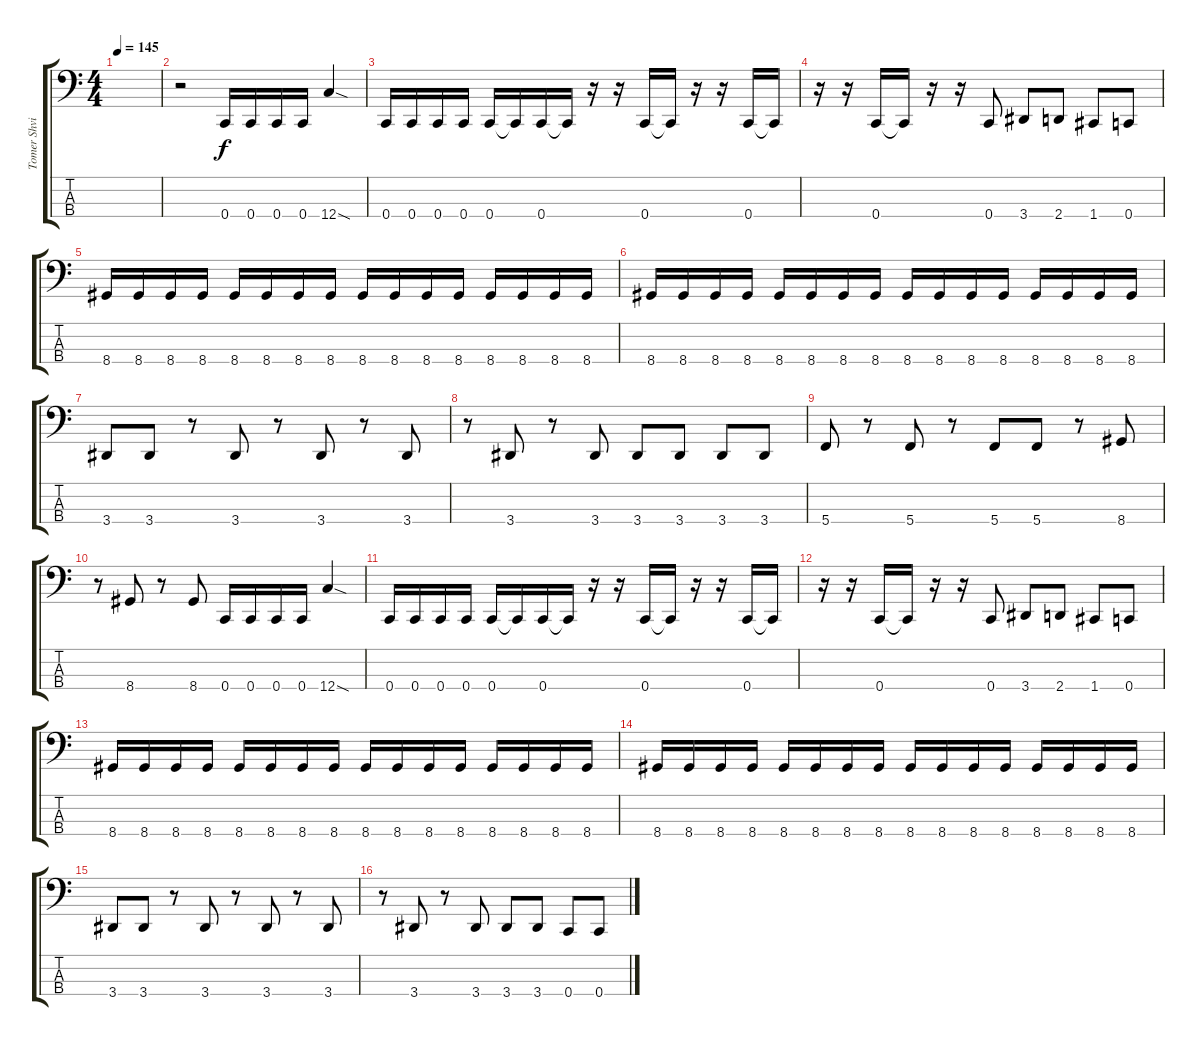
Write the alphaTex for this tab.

\track ("Tomer Shvili" "Tomer Shvi") {instrument electricbasspick}
\staff {score tabs}
\tuning (F2 C2 G1 C1) {hide}
\ts (4 4)
\tempo 145
\clef f4
\ks c
|
r.2 0.4.16{dy f} 0.4.16 0.4.16 0.4.16 12.4{sod}.4 |
0.4.16 0.4.16 0.4.16 0.4.16 0.4.16 0.4{t}.16 0.4.16 0.4{t}.16 r.16 r.16 0.4.16 0.4{t}.16 r.16 r.16 0.4.16 0.4{t}.16 |
r.16 r.16 0.4.16 0.4{t}.16 r.16 r.16 0.4.8 3.4.8 2.4.8 1.4.8 0.4.8 |
8.4.16 8.4.16 8.4.16 8.4.16 8.4.16 8.4.16 8.4.16 8.4.16 8.4.16 8.4.16 8.4.16 8.4.16 8.4.16 8.4.16 8.4.16 8.4.16 |
8.4.16 8.4.16 8.4.16 8.4.16 8.4.16 8.4.16 8.4.16 8.4.16 8.4.16 8.4.16 8.4.16 8.4.16 8.4.16 8.4.16 8.4.16 8.4.16 |
3.4.8 3.4.8 r.8 3.4.8 r.8 3.4.8 r.8 3.4.8 |
r.8 3.4.8 r.8 3.4.8 3.4.8 3.4.8 3.4.8 3.4.8 |
5.4.8 r.8 5.4.8 r.8 5.4.8 5.4.8 r.8 8.4.8 |
r.8 8.4.8 r.8 8.4.8 0.4.16 0.4.16 0.4.16 0.4.16 12.4{sod}.4 |
0.4.16 0.4.16 0.4.16 0.4.16 0.4.16 0.4{t}.16 0.4.16 0.4{t}.16 r.16 r.16 0.4.16 0.4{t}.16 r.16 r.16 0.4.16 0.4{t}.16 |
r.16 r.16 0.4.16 0.4{t}.16 r.16 r.16 0.4.8 3.4.8 2.4.8 1.4.8 0.4.8 |
8.4.16 8.4.16 8.4.16 8.4.16 8.4.16 8.4.16 8.4.16 8.4.16 8.4.16 8.4.16 8.4.16 8.4.16 8.4.16 8.4.16 8.4.16 8.4.16 |
8.4.16 8.4.16 8.4.16 8.4.16 8.4.16 8.4.16 8.4.16 8.4.16 8.4.16 8.4.16 8.4.16 8.4.16 8.4.16 8.4.16 8.4.16 8.4.16 |
3.4.8 3.4.8 r.8 3.4.8 r.8 3.4.8 r.8 3.4.8 |
r.8 3.4.8 r.8 3.4.8 3.4.8 3.4.8 0.4.8 0.4.8
